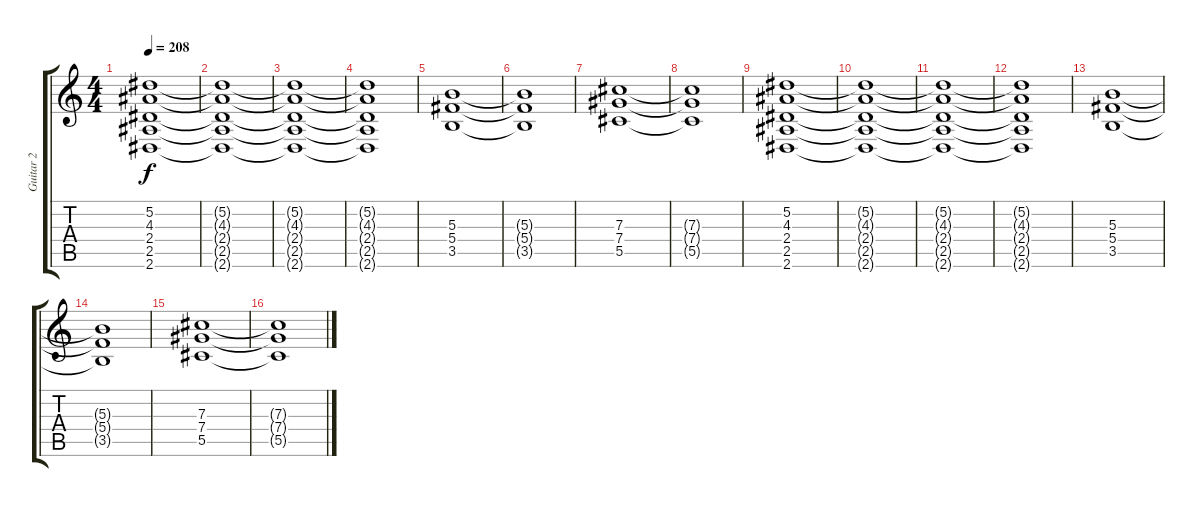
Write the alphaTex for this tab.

\track ("Guitar 2" "Guitar 2") {instrument overdrivenguitar}
\staff {score tabs}
\tuning (Eb4 Bb3 Gb3 Db3 Ab2 Db2) {hide}
\ts (4 4)
\tempo 208
\clef g2
\ks c
(5.2 4.3 2.4 2.5 2.6).1{dy f} |
(5.2{t} 4.3{t} 2.4{t} 2.5{t} 2.6{t}).1 |
(5.2{t} 4.3{t} 2.4{t} 2.5{t} 2.6{t}).1 |
(5.2{t} 4.3{t} 2.4{t} 2.5{t} 2.6{t}).1 |
(5.3 5.4 3.5).1 |
(5.3{t} 5.4{t} 3.5{t}).1 |
(7.3 7.4 5.5).1 |
(7.3{t} 7.4{t} 5.5{t}).1 |
(5.2 4.3 2.4 2.5 2.6).1 |
(5.2{t} 4.3{t} 2.4{t} 2.5{t} 2.6{t}).1 |
(5.2{t} 4.3{t} 2.4{t} 2.5{t} 2.6{t}).1 |
(5.2{t} 4.3{t} 2.4{t} 2.5{t} 2.6{t}).1 |
(5.3 5.4 3.5).1 |
(5.3{t} 5.4{t} 3.5{t}).1 |
(7.3 7.4 5.5).1 |
(7.3{t} 7.4{t} 5.5{t}).1
